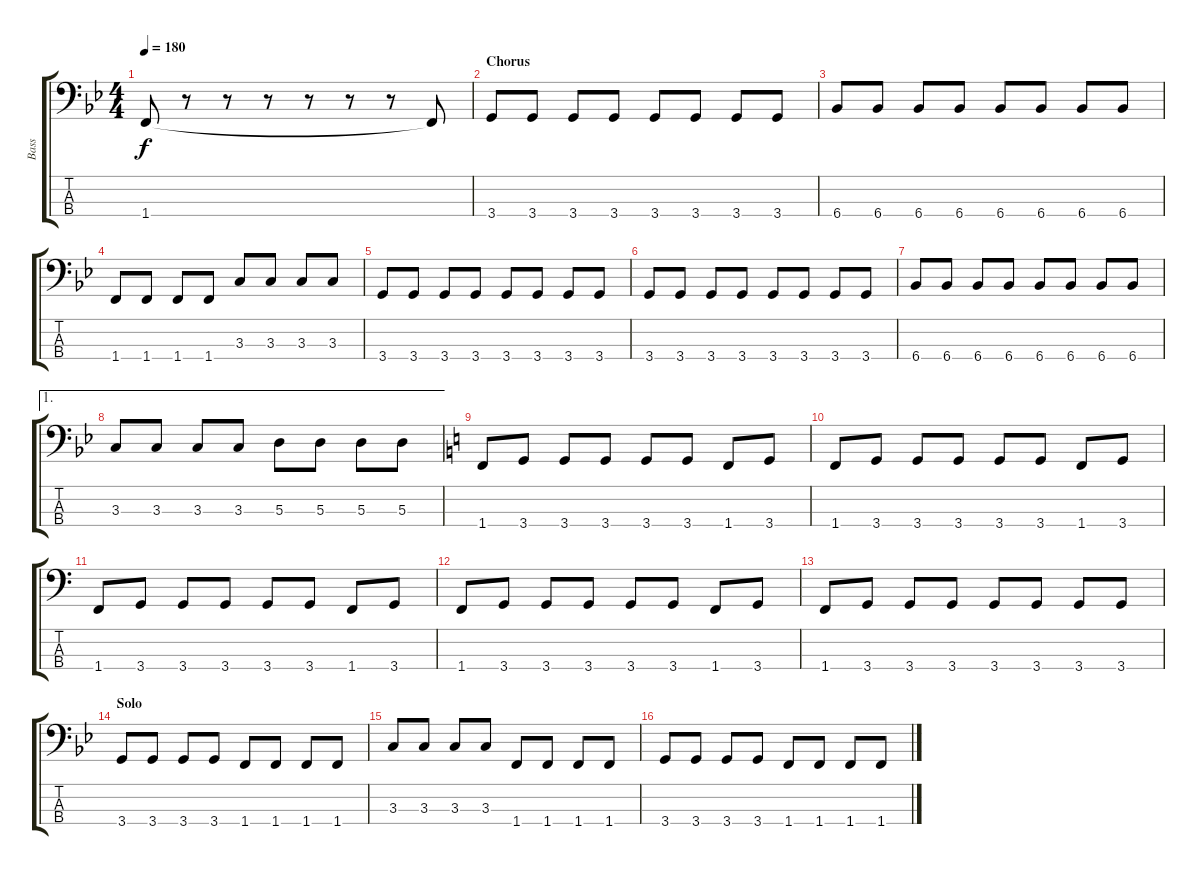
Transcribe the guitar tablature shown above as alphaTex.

\track ("Bass" "Bass") {instrument electricbasspick}
\staff {score tabs}
\tuning (G2 D2 A1 E1) {hide}
\ts (4 4)
\tempo 180
\clef f4
\ks bb
1.4.8{dy f} r.8 r.8 r.8 r.8 r.8 r.8 1.4{t}.8 |
\section ("" "Chorus")
3.4.8 3.4.8 3.4.8 3.4.8 3.4.8 3.4.8 3.4.8 3.4.8 |
6.4.8 6.4.8 6.4.8 6.4.8 6.4.8 6.4.8 6.4.8 6.4.8 |
1.4.8 1.4.8 1.4.8 1.4.8 3.3.8 3.3.8 3.3.8 3.3.8 |
3.4.8 3.4.8 3.4.8 3.4.8 3.4.8 3.4.8 3.4.8 3.4.8 |
3.4.8 3.4.8 3.4.8 3.4.8 3.4.8 3.4.8 3.4.8 3.4.8 |
6.4.8 6.4.8 6.4.8 6.4.8 6.4.8 6.4.8 6.4.8 6.4.8 |
\ae 1
3.3.8 3.3.8 3.3.8 3.3.8 5.3.8 5.3.8 5.3.8 5.3.8 |
\ks c
1.4.8 3.4.8 3.4.8 3.4.8 3.4.8 3.4.8 1.4.8 3.4.8 |
1.4.8 3.4.8 3.4.8 3.4.8 3.4.8 3.4.8 1.4.8 3.4.8 |
1.4.8 3.4.8 3.4.8 3.4.8 3.4.8 3.4.8 1.4.8 3.4.8 |
1.4.8 3.4.8 3.4.8 3.4.8 3.4.8 3.4.8 1.4.8 3.4.8 |
1.4.8 3.4.8 3.4.8 3.4.8 3.4.8 3.4.8 3.4.8 3.4.8 |
\section ("" "Solo")
\ks bb
3.4.8 3.4.8 3.4.8 3.4.8 1.4.8 1.4.8 1.4.8 1.4.8 |
3.3.8 3.3.8 3.3.8 3.3.8 1.4.8 1.4.8 1.4.8 1.4.8 |
3.4.8 3.4.8 3.4.8 3.4.8 1.4.8 1.4.8 1.4.8 1.4.8
